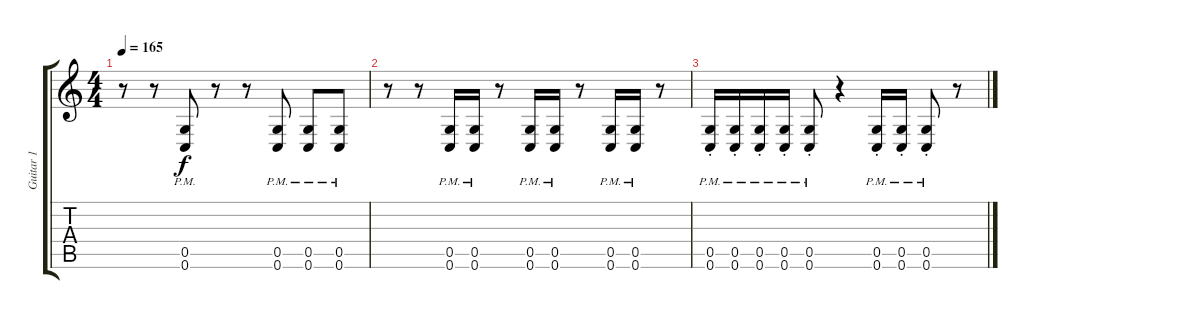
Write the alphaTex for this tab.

\track ("Guitar 1" "Guitar 1") {instrument distortionguitar}
\staff {score tabs}
\tuning (D4 A3 F3 C3 G2 C2) {hide}
\ts (4 4)
\tempo 165
\clef g2
\ks c
r.8{dy f} r.8 (0.5{pm} 0.6{pm}).8 r.8 r.8 (0.5{pm} 0.6{pm}).8 (0.5{pm} 0.6{pm}).8 (0.5{pm} 0.6{pm}).8 |
r.8 r.8 (0.5{pm} 0.6{pm}).16 (0.5{pm} 0.6{pm}).16 r.8 (0.5{pm} 0.6{pm}).16 (0.5{pm} 0.6{pm}).16 r.8 (0.5{pm} 0.6{pm}).16 (0.5{pm} 0.6{pm}).16 r.8 |
(0.5{pm st} 0.6{pm st}).16 (0.5{pm st} 0.6{pm st}).16 (0.5{pm st} 0.6{pm st}).16 (0.5{pm st} 0.6{pm st}).16 (0.5{pm st} 0.6{pm st}).8 r.4 (0.5{pm st} 0.6{pm st}).16 (0.5{pm st} 0.6{pm st}).16 (0.5{pm st} 0.6{pm st}).8 r.8
